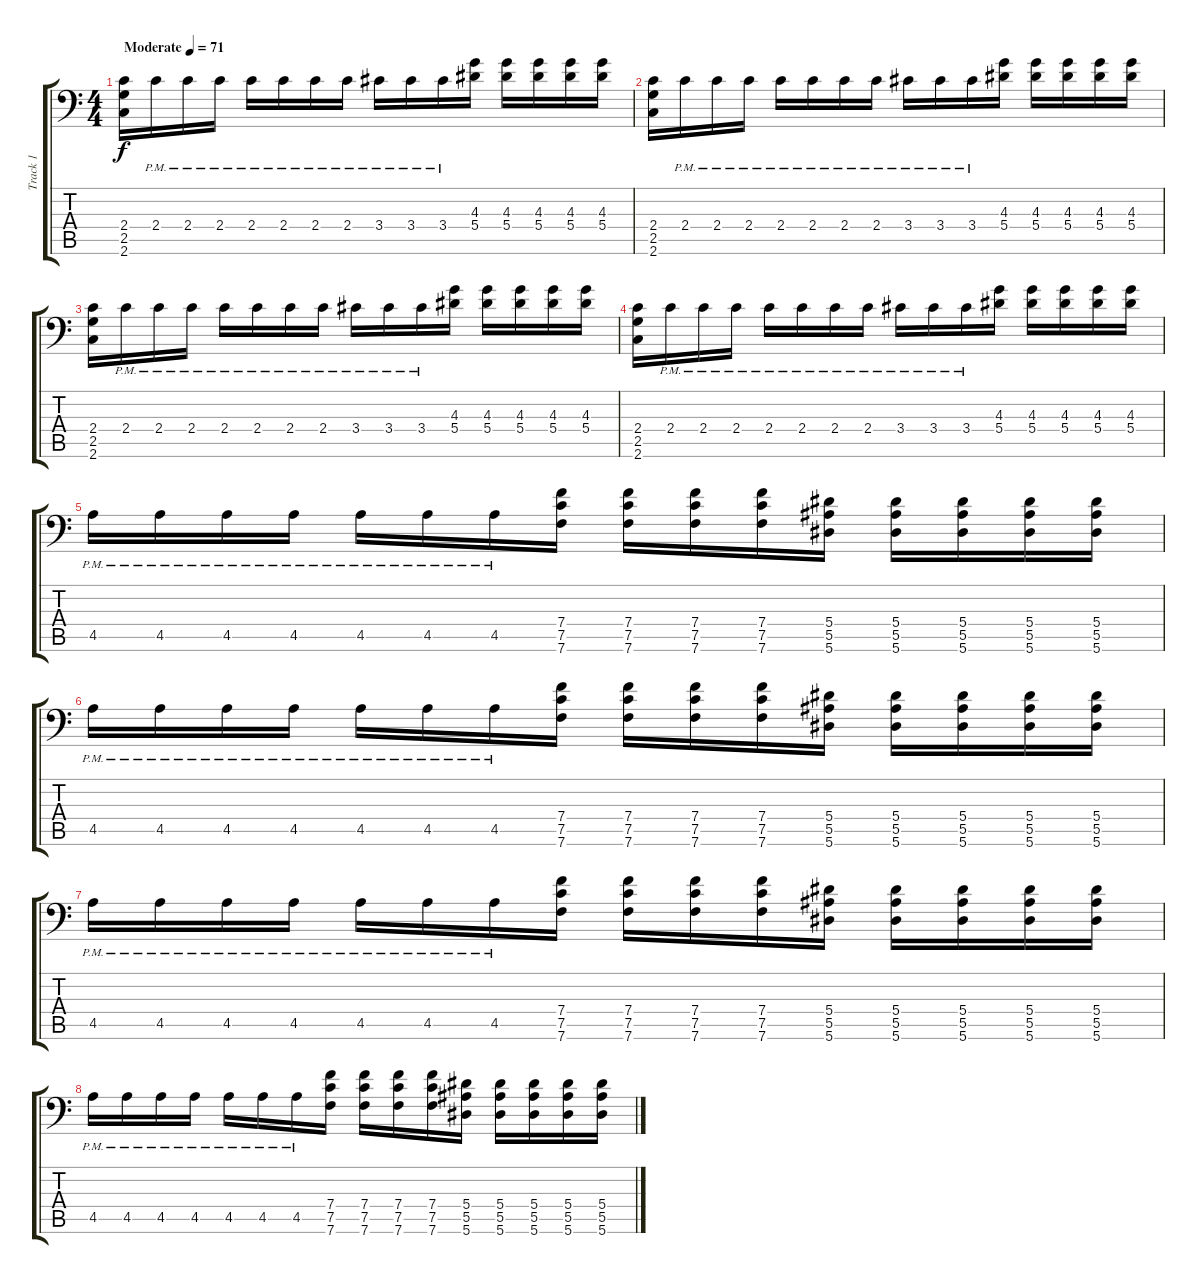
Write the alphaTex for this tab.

\track ("Track 1" "Track 1") {instrument distortionguitar}
\staff {score tabs}
\tuning (C4 G3 Eb3 Bb2 F2 Bb1) {hide}
\ts (4 4)
\tempo (71 "Moderate")
\clef f4
\ks c
(2.4 2.5 2.6).16{dy f instrument distortionguitar} 2.4{pm}.16 2.4{pm}.16 2.4{pm}.16 2.4{pm}.16 2.4{pm}.16 2.4{pm}.16 2.4{pm}.16 3.4{pm}.16 3.4{pm}.16 3.4{pm}.16 (4.3 5.4).16 (4.3 5.4).16 (4.3 5.4).16 (4.3 5.4).16 (4.3 5.4).16 |
(2.4 2.5 2.6).16 2.4{pm}.16 2.4{pm}.16 2.4{pm}.16 2.4{pm}.16 2.4{pm}.16 2.4{pm}.16 2.4{pm}.16 3.4{pm}.16 3.4{pm}.16 3.4{pm}.16 (4.3 5.4).16 (4.3 5.4).16 (4.3 5.4).16 (4.3 5.4).16 (4.3 5.4).16 |
(2.4 2.5 2.6).16 2.4{pm}.16 2.4{pm}.16 2.4{pm}.16 2.4{pm}.16 2.4{pm}.16 2.4{pm}.16 2.4{pm}.16 3.4{pm}.16 3.4{pm}.16 3.4{pm}.16 (4.3 5.4).16 (4.3 5.4).16 (4.3 5.4).16 (4.3 5.4).16 (4.3 5.4).16 |
(2.4 2.5 2.6).16 2.4{pm}.16 2.4{pm}.16 2.4{pm}.16 2.4{pm}.16 2.4{pm}.16 2.4{pm}.16 2.4{pm}.16 3.4{pm}.16 3.4{pm}.16 3.4{pm}.16 (4.3 5.4).16 (4.3 5.4).16 (4.3 5.4).16 (4.3 5.4).16 (4.3 5.4).16 |
4.5{pm}.16 4.5{pm}.16 4.5{pm}.16 4.5{pm}.16 4.5{pm}.16 4.5{pm}.16 4.5{pm}.16 (7.4 7.5 7.6).16 (7.4 7.5 7.6).16 (7.4 7.5 7.6).16 (7.4 7.5 7.6).16 (5.4 5.5 5.6).16 (5.4 5.5 5.6).16 (5.4 5.5 5.6).16 (5.4 5.5 5.6).16 (5.4 5.5 5.6).16 |
4.5{pm}.16 4.5{pm}.16 4.5{pm}.16 4.5{pm}.16 4.5{pm}.16 4.5{pm}.16 4.5{pm}.16 (7.4 7.5 7.6).16 (7.4 7.5 7.6).16 (7.4 7.5 7.6).16 (7.4 7.5 7.6).16 (5.4 5.5 5.6).16 (5.4 5.5 5.6).16 (5.4 5.5 5.6).16 (5.4 5.5 5.6).16 (5.4 5.5 5.6).16 |
4.5{pm}.16 4.5{pm}.16 4.5{pm}.16 4.5{pm}.16 4.5{pm}.16 4.5{pm}.16 4.5{pm}.16 (7.4 7.5 7.6).16 (7.4 7.5 7.6).16 (7.4 7.5 7.6).16 (7.4 7.5 7.6).16 (5.4 5.5 5.6).16 (5.4 5.5 5.6).16 (5.4 5.5 5.6).16 (5.4 5.5 5.6).16 (5.4 5.5 5.6).16 |
4.5{pm}.16 4.5{pm}.16 4.5{pm}.16 4.5{pm}.16 4.5{pm}.16 4.5{pm}.16 4.5{pm}.16 (7.4 7.5 7.6).16 (7.4 7.5 7.6).16 (7.4 7.5 7.6).16 (7.4 7.5 7.6).16 (5.4 5.5 5.6).16 (5.4 5.5 5.6).16 (5.4 5.5 5.6).16 (5.4 5.5 5.6).16 (5.4 5.5 5.6).16
